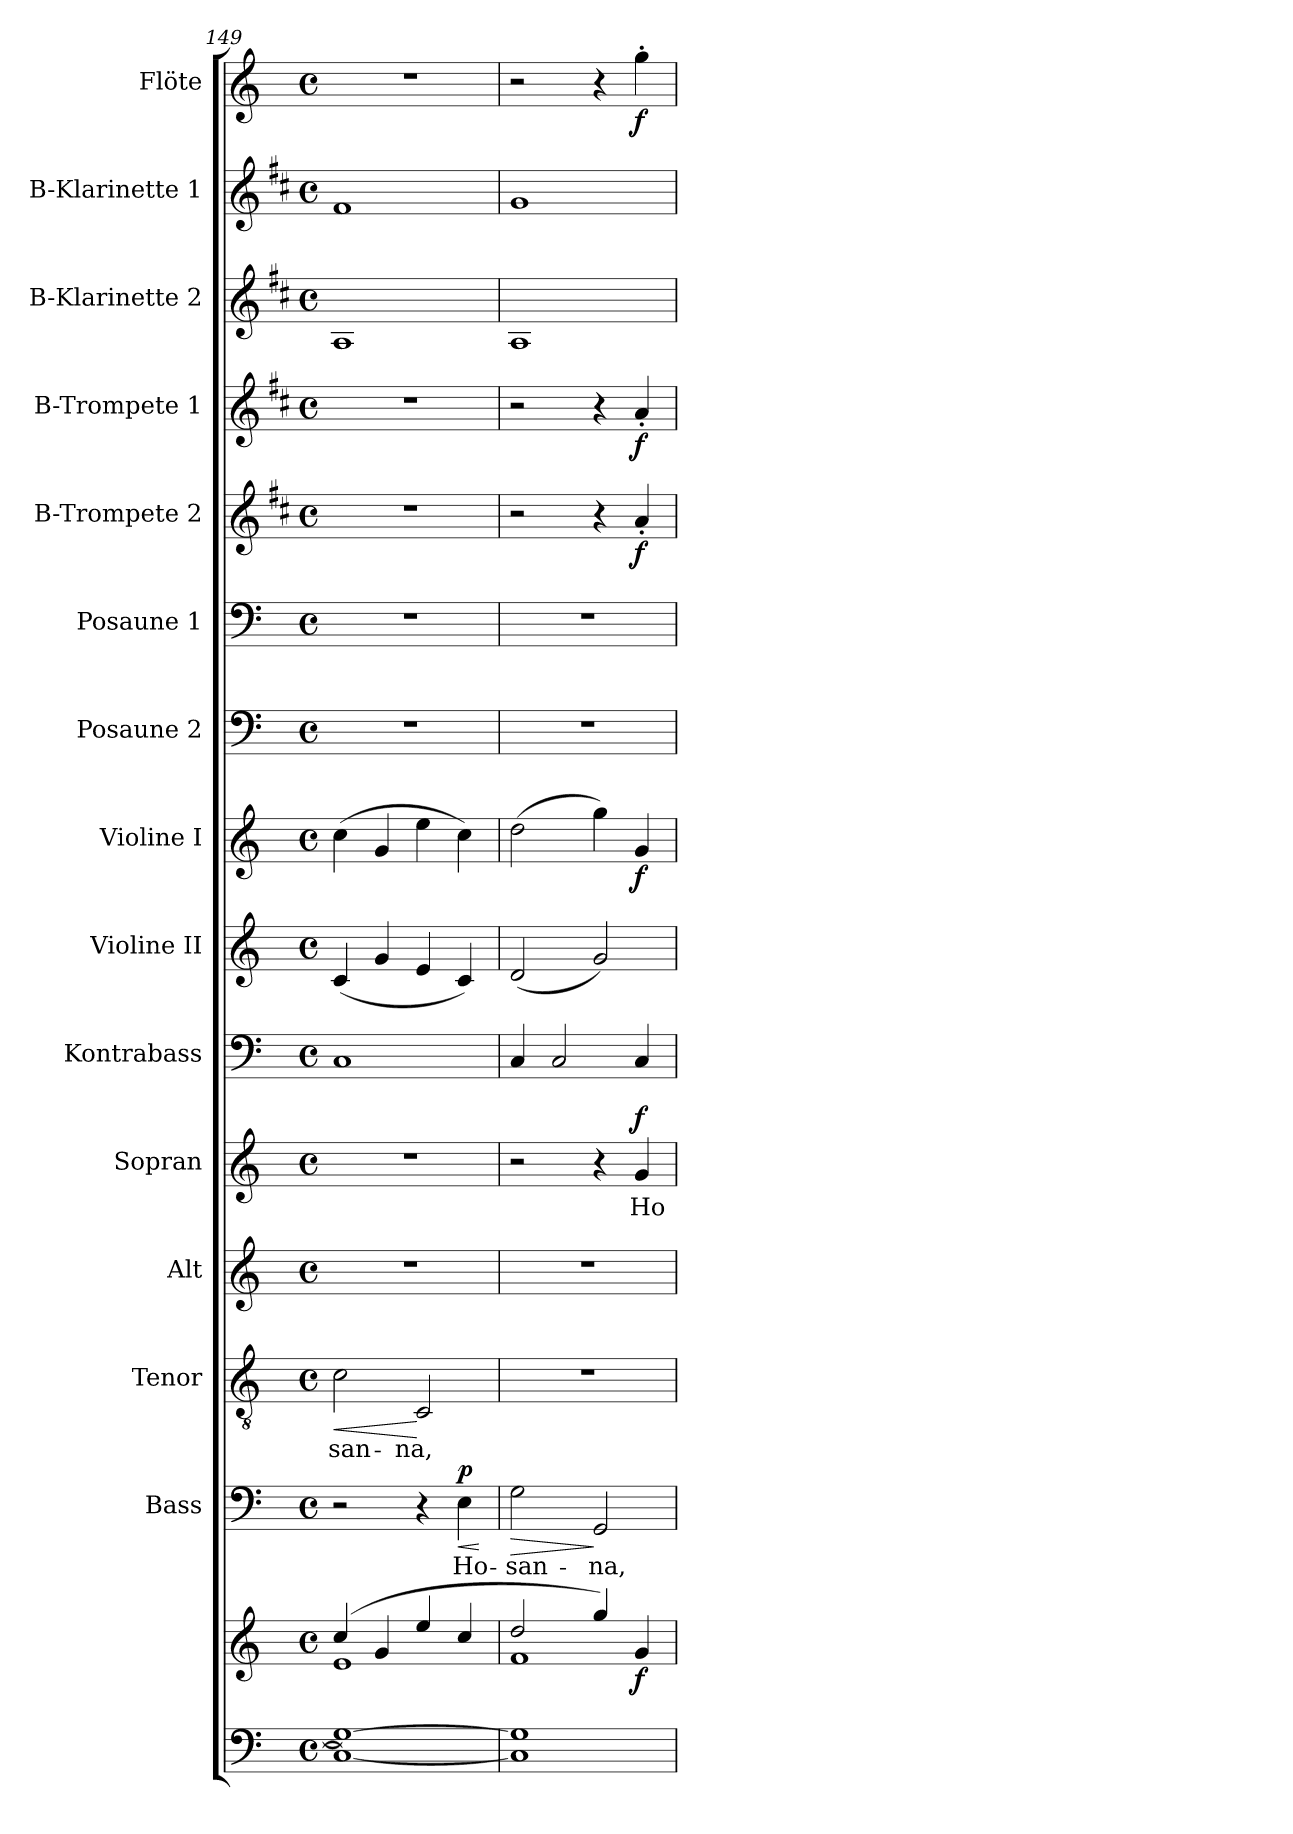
**kern	**kern	**dynam	**kern	**text	**dynam	**kern	**text	**dynam	**kern	**kern	**text	**dynam	**kern	**kern	**kern	**dynam	**kern	**kern	**kern	**dynam	**kern	**dynam	**kern	**kern	**kern	**dynam
*part15	*part15	*part15	*part14	*part14	*part14	*part13	*part13	*part13	*part12	*part11	*part11	*part11	*part10	*part9	*part8	*part8	*part7	*part6	*part5	*part5	*part4	*part4	*part3	*part2	*part1	*part1
*staff16	*staff15	*staff15/16	*staff14	*staff14	*staff14	*staff13	*staff13	*staff13	*staff12	*staff11	*staff11	*staff11	*staff10	*staff9	*staff8	*staff8	*staff7	*staff6	*staff5	*staff5	*staff4	*staff4	*staff3	*staff2	*staff1	*staff1
*	*	*	*I"Bass	*	*	*I"Tenor	*	*	*I"Alt	*I"Sopran	*	*	*I"Kontrabass	*I"Violine II	*I"Violine I	*	*I"Posaune 2	*I"Posaune 1	*I"B-Trompete 2	*	*I"B-Trompete 1	*	*I"B-Klarinette 2	*I"B-Klarinette 1	*I"Flöte	*
*	*	*	*I'B.	*	*	*I'T.	*	*	*I'A.	*I'S.	*	*	*I'Kb.	*I'Vl. II	*I'Vl. I	*	*I'Pos. 2	*I'Pos. 1	*I'B Trp. 2	*	*I'B Trp. 1	*	*I'B Kl. 2	*I'B Kl. 1	*I'Fl.	*
*clefF4	*clefG2	*	*clefF4	*	*	*clefGv2	*	*	*clefG2	*clefG2	*	*	*clefF4	*clefG2	*clefG2	*	*clefF4	*clefF4	*clefG2	*	*clefG2	*	*clefG2	*clefG2	*clefG2	*
*	*	*	*	*	*	*	*	*	*	*	*	*	*ITrd7c12	*	*	*	*	*	*ITrd1c2	*	*ITrd1c2	*	*ITrd1c2	*ITrd1c2	*	*
*k[]	*k[]	*	*k[]	*	*	*k[]	*	*	*k[]	*k[]	*	*	*k[]	*k[]	*k[]	*	*k[]	*k[]	*k[]	*	*k[]	*	*k[]	*k[]	*k[]	*
*C:	*C:	*	*C:	*	*	*C:	*	*	*C:	*C:	*	*	*C:	*C:	*C:	*	*C:	*C:	*C:	*	*C:	*	*C:	*C:	*C:	*
*M4/4	*M4/4	*	*M4/4	*	*	*M4/4	*	*	*M4/4	*M4/4	*	*	*M4/4	*M4/4	*M4/4	*	*M4/4	*M4/4	*M4/4	*	*M4/4	*	*M4/4	*M4/4	*M4/4	*
*met(c)	*met(c)	*	*met(c)	*	*	*met(c)	*	*	*met(c)	*met(c)	*	*	*met(c)	*met(c)	*met(c)	*	*met(c)	*met(c)	*met(c)	*	*met(c)	*	*met(c)	*met(c)	*met(c)	*
=149	=149	=149	=149	=149	=149	=149	=149	=149	=149	=149	=149	=149	=149	=149	=149	=149	=149	=149	=149	=149	=149	=149	=149	=149	=149	=149
*^	*^	*	*	*	*	*	*	*	*	*	*	*	*	*	*	*	*	*	*	*	*	*	*	*	*	*
!	!	!	!	!	!	!	!	!	!LO:LY:b	!LO:HP:b	!	!	!	!	!	!	!	!	!	!	!	!	!	!	!	!	!	!
!	!	!	!	!	!	!	!	!	!	!LO:HP:n=1:b	!	!	!	!	!	!	!	!	!	!	!	!	!	!	!	!	!	!
1G_	1C_	(4cc/	1e	.	2r	.	.	2c\	-san-	< >	1r	1r	.	.	1CC	(<4c/	(>4cc\	.	1r	1r	1r	.	1r	.	1G	1e	1r	.
.	.	4g/	.	.	.	.	.	.	.	.	.	.	.	.	.	4g/	4g/	.	.	.	.	.	.	.	.	.	.	.
!	!	!	!	!	!	!	!	!	!LO:LY:b	!	!	!	!	!	!	!	!	!	!	!	!	!	!	!	!	!	!	!
.	.	4ee/	.	.	4r	.	.	2C/	-na,	[	.	.	.	.	.	4e/	4ee\	.	.	.	.	.	.	.	.	.	.	.
!	!	!	!	!	!	!LO:LY:b	!LO:HP:b	!	!	!	!	!	!	!	!	!	!	!	!	!	!	!	!	!	!	!	!	!
!	!	!	!	!	!	!	!LO:DY:n=1:a	!	!	!	!	!	!	!	!	!	!	!	!	!	!	!	!	!	!	!	!	!
.	.	4cc/	.	.	4E\	Ho-	< p	.	.	.	.	.	.	.	.	4c/)	4cc\)	.	.	.	.	.	.	.	.	.	.	.
*v	*v	*	*	*	*	*	*	*	*	*	*	*	*	*	*	*	*	*	*	*	*	*	*	*	*	*	*	*
*	*v	*v	*	*	*	*	*	*	*	*	*	*	*	*	*	*	*	*	*	*	*	*	*	*	*	*	*
.	.	.	.	.	[	.	.	]	.	.	.	.	.	.	.	.	.	.	.	.	.	.	.	.	.	.
=150	=150	=150	=150	=150	=150	=150	=150	=150	=150	=150	=150	=150	=150	=150	=150	=150	=150	=150	=150	=150	=150	=150	=150	=150	=150	=150
*^	*^	*	*	*	*	*	*	*	*	*	*	*	*	*	*	*	*	*	*	*	*	*	*	*	*	*
!	!	!	!	!	!	!LO:LY:b	!LO:HP:b	!	!	!	!	!	!	!	!	!	!	!	!	!	!	!	!	!	!	!	!	!
1G]	1C]	2dd/	1f	.	2G\	-san-	>	1r	.	.	1r	2r	.	.	4CC/	(<2d/	(>2dd\	.	1r	1r	2r	.	2r	.	1G	1f	2r	.
.	.	.	.	.	.	.	.	.	.	.	.	.	.	.	2CC/	.	.	.	.	.	.	.	.	.	.	.	.	.
!	!	!	!	!	!	!LO:LY:b	!	!	!	!	!	!	!	!	!	!	!	!	!	!	!	!	!	!	!	!	!	!
.	.	4gg/)	.	.	2GG/	-na,	]	.	.	.	.	4r	.	.	.	2g/)	4gg\)	.	.	.	4r	.	4r	.	.	.	4r	.
!	!	!	!	!LO:DY:b	!	!	!	!	!	!	!	!	!LO:LY:b	!LO:DY:a	!	!	!	!LO:DY:b	!	!	!	!LO:DY:b	!	!LO:DY:b	!	!	!	!LO:DY:b
.	.	4g/	.	f	.	.	.	.	.	.	.	4g/	Ho-	f	4CC/	.	4g/	f	.	.	4g'</	f	4g'</	f	.	.	4gg'>\	f
*v	*v	*	*	*	*	*	*	*	*	*	*	*	*	*	*	*	*	*	*	*	*	*	*	*	*	*	*	*
*	*v	*v	*	*	*	*	*	*	*	*	*	*	*	*	*	*	*	*	*	*	*	*	*	*	*	*	*
=	=	=	=	=	=	=	=	=	=	=	=	=	=	=	=	=	=	=	=	=	=	=	=	=	=	=
*-	*-	*-	*-	*-	*-	*-	*-	*-	*-	*-	*-	*-	*-	*-	*-	*-	*-	*-	*-	*-	*-	*-	*-	*-	*-	*-
